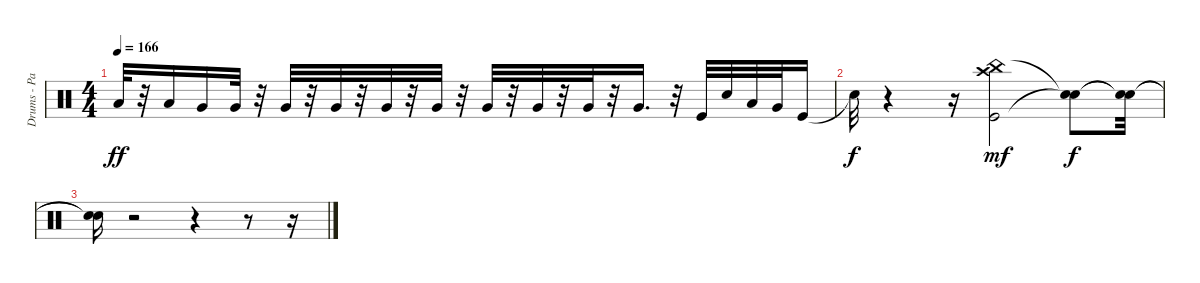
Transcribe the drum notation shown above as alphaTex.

\track ("Drums - Paice" "Drums - Pa") {instrument percussion}
\staff {score}
\articulation defaults
\ts (4 4)
\tempo 166
\clef neutral
\ks c "Low Tom (hit)".32{dy ff}
r.32 "Low Tom (hit)".16 "Very Low Tom (hit)".16 "Very Low Tom (hit)".32 r.32 "Very Low Tom (hit)".32 r.32 "Very Low Tom (hit)".32 r.32 "Very Low Tom (hit)".32 r.32 "Very Low Tom (hit)".32 r.32 "Very Low Tom (hit)".32 r.32 "Very Low Tom (hit)".32 r.32 "Very Low Tom (hit)".32 r.32 "Very Low Tom (hit)".16{d} r.32 "Kick (hit)".32 "Snare (hit) 2".32 "Low Tom (hit)".32 "Very Low Tom (hit)".32 "Kick (hit)".16 |
"Snare (hit)"{t}.32{dy f} r.4 r.16 ("Kick (hit)" "China (hit)" "Crash high (hit)").2{dy mf} ("Snare (hit)"{t} "Snare (hit)"{t}).8{dy f} ("Snare (hit)"{t} "Snare (hit)"{t}).32 |
("Snare (hit)"{t} "Snare (hit)"{t}).16 r.2 r.4 r.8 r.16
